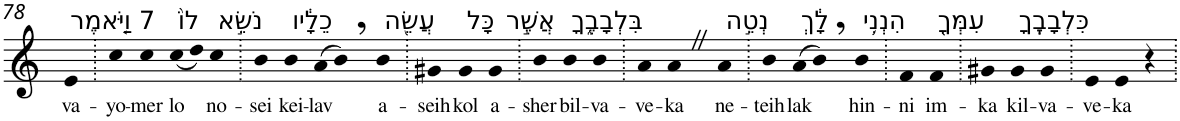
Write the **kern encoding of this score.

**kern	**text
*part1	*part1
*staff1	*staff1
*I"Piano	*
*I'Pno	*
!!LO:PB:g=z
*clefG2	*
*k[]	*
=78	=78
!LO:TX:a:t=7 וַיֹּ֤אמֶר	!
!	!LO:LY:b
4e	va-
=79.	=79.
!	!LO:LY:b
4cc	-yo-
!	!LO:LY:b
4cc	-mer
!LO:TX:a:t=לוֹ֙	!
!	!LO:LY:b
(<8cc	lo
8dd)	.
!LO:TX:a:t=נֹשֵׂ֣א	!
!	!LO:LY:b
4cc	no-
=80.	=80.
!	!LO:LY:b
4b	-sei
!LO:TX:a:t=כֵלָ֔יו	!
!	!LO:LY:b
4b	kei-
!	!LO:LY:b
(>8a	-lav
8b,)	.
!LO:TX:a:t=עֲשֵׂ֖ה	!
!	!LO:LY:b
4b	a-
=81.	=81.
!	!LO:LY:b
4g#X	-seih
!LO:TX:a:t=כָּל	!
!	!LO:LY:b
4g#	kol
!LO:TX:a:t=אֲשֶׁ֣ר	!
!	!LO:LY:b
4g#	a-
=82.	=82.
!	!LO:LY:b
4b	-sher
!LO:TX:a:t=בִּלְבָבֶ֑ךָ	!
!	!LO:LY:b
4b	bil-
!	!LO:LY:b
4b	-va-
=83.	=83.
!	!LO:LY:b
4a	-ve-
!	!LO:LY:b
4aZ	-ka
!LO:TX:a:t=נְטֵ֣ה	!
!	!LO:LY:b
4a	ne-
=84.	=84.
!	!LO:LY:b
4b	-teih
!LO:TX:a:t=לָ֔ךְ	!
!	!LO:LY:b
(>8a	lak
8b,)	.
!LO:TX:a:t=הִנְנִ֥י	!
!	!LO:LY:b
4b	hin-
=85.	=85.
!	!LO:LY:b
4f	-ni
!LO:TX:a:t=עִמְּךָ֖	!
!	!LO:LY:b
4f	im-
=86.	=86.
!	!LO:LY:b
4g#X	-ka
!LO:TX:a:t=כִּלְבָבֶֽךָ	!
!	!LO:LY:b
4g#	kil-
!	!LO:LY:b
4g#	-va-
=87.	=87.
!	!LO:LY:b
4e	-ve-
!	!LO:LY:b
4e	-ka
4r	.
=.	=.
*-	*-
